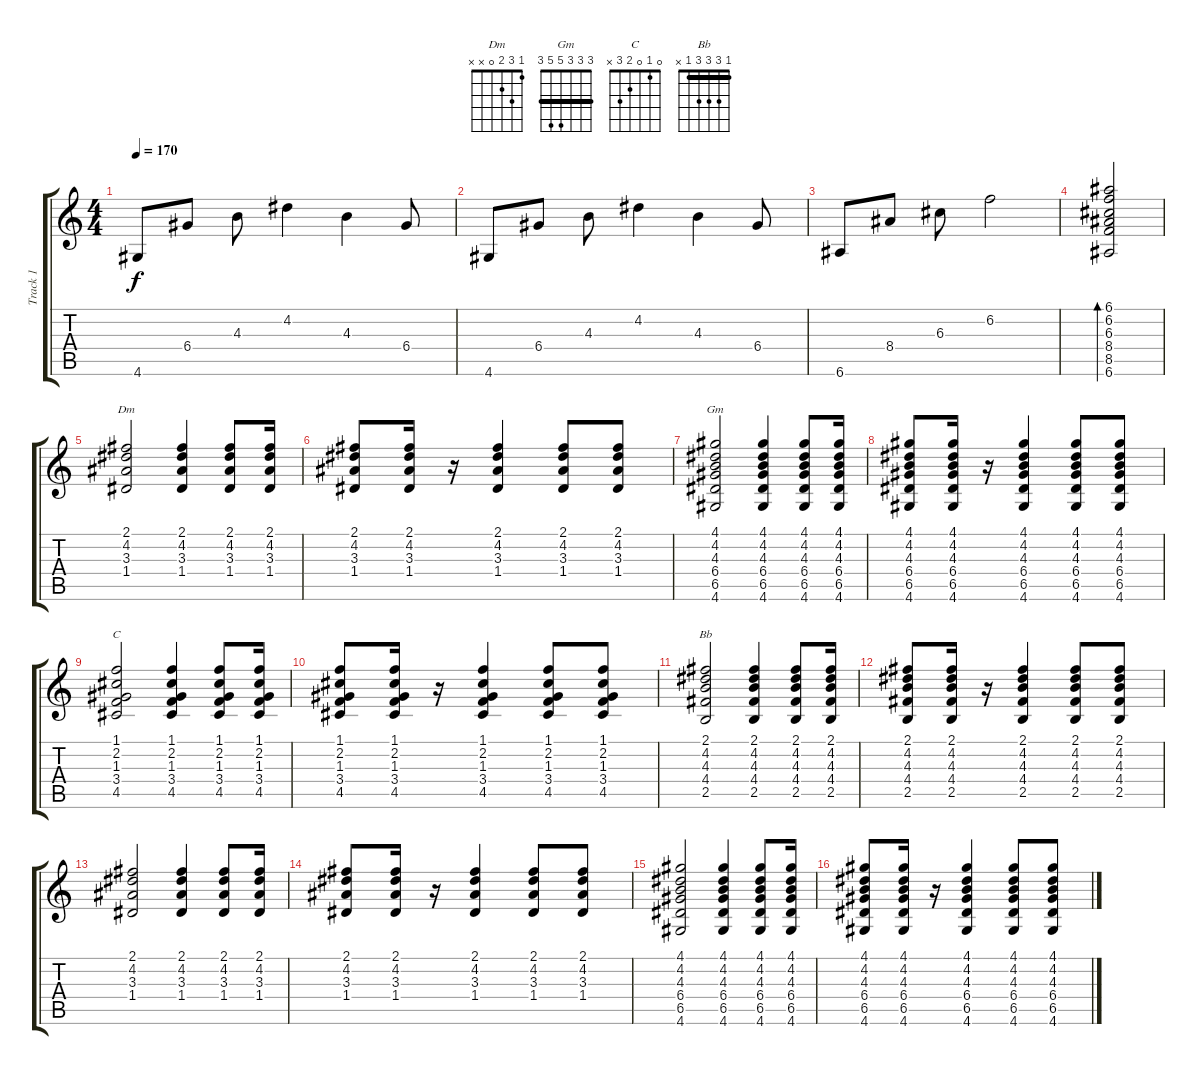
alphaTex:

\track ("Track 1" "Track 1") {instrument acousticguitarsteel}
\staff {score tabs}
\tuning (E4 B3 G3 D3 A2 E2) {hide}
\chord ("Dm" 1 3 2 0 x x)
\chord ("Gm" 3 3 3 5 5 3) {barre 3}
\chord ("C" 0 1 0 2 3 x)
\chord ("Bb" 1 3 3 3 1 x) {barre 1}
\ts (4 4)
\tempo 170
\clef g2
\ks c
4.6.8{dy f} 6.4.8 4.3.8 4.2.4 4.3.4 6.4.8 |
4.6.8 6.4.8 4.3.8 4.2.4 4.3.4 6.4.8 |
6.6.8 8.4.8 6.3.8 6.2.2 |
(6.1 6.2 6.3 8.4 8.5 6.6).2{bd 120} |
(2.1 4.2 3.3 1.4).2{ch "Dm"} (2.1 4.2 3.3 1.4).4 (2.1 4.2 3.3 1.4).8 (2.1 4.2 3.3 1.4).16 |
(2.1 4.2 3.3 1.4).8 (2.1 4.2 3.3 1.4).16 r.16 (2.1 4.2 3.3 1.4).4 (2.1 4.2 3.3 1.4).8 (2.1 4.2 3.3 1.4).8 |
(4.1 4.2 4.3 6.4 6.5 4.6).2{ch "Gm"} (4.1 4.2 4.3 6.4 6.5 4.6).4 (4.1 4.2 4.3 6.4 6.5 4.6).8 (4.1 4.2 4.3 6.4 6.5 4.6).16 |
(4.1 4.2 4.3 6.4 6.5 4.6).8 (4.1 4.2 4.3 6.4 6.5 4.6).16 r.16 (4.1 4.2 4.3 6.4 6.5 4.6).4 (4.1 4.2 4.3 6.4 6.5 4.6).8 (4.1 4.2 4.3 6.4 6.5 4.6).8 |
(1.1 2.2 1.3 3.4 4.5).2{ch "C"} (1.1 2.2 1.3 3.4 4.5).4 (1.1 2.2 1.3 3.4 4.5).8 (1.1 2.2 1.3 3.4 4.5).16 |
(1.1 2.2 1.3 3.4 4.5).8 (1.1 2.2 1.3 3.4 4.5).16 r.16 (1.1 2.2 1.3 3.4 4.5).4 (1.1 2.2 1.3 3.4 4.5).8 (1.1 2.2 1.3 3.4 4.5).8 |
(2.1 4.2 4.3 4.4 2.5).2{ch "Bb"} (2.1 4.2 4.3 4.4 2.5).4 (2.1 4.2 4.3 4.4 2.5).8 (2.1 4.2 4.3 4.4 2.5).16 |
(2.1 4.2 4.3 4.4 2.5).8 (2.1 4.2 4.3 4.4 2.5).16 r.16 (2.1 4.2 4.3 4.4 2.5).4 (2.1 4.2 4.3 4.4 2.5).8 (2.1 4.2 4.3 4.4 2.5).8 |
(2.1 4.2 3.3 1.4).2 (2.1 4.2 3.3 1.4).4 (2.1 4.2 3.3 1.4).8 (2.1 4.2 3.3 1.4).16 |
(2.1 4.2 3.3 1.4).8 (2.1 4.2 3.3 1.4).16 r.16 (2.1 4.2 3.3 1.4).4 (2.1 4.2 3.3 1.4).8 (2.1 4.2 3.3 1.4).8 |
(4.1 4.2 4.3 6.4 6.5 4.6).2 (4.1 4.2 4.3 6.4 6.5 4.6).4 (4.1 4.2 4.3 6.4 6.5 4.6).8 (4.1 4.2 4.3 6.4 6.5 4.6).16 |
(4.1 4.2 4.3 6.4 6.5 4.6).8 (4.1 4.2 4.3 6.4 6.5 4.6).16 r.16 (4.1 4.2 4.3 6.4 6.5 4.6).4 (4.1 4.2 4.3 6.4 6.5 4.6).8 (4.1 4.2 4.3 6.4 6.5 4.6).8
